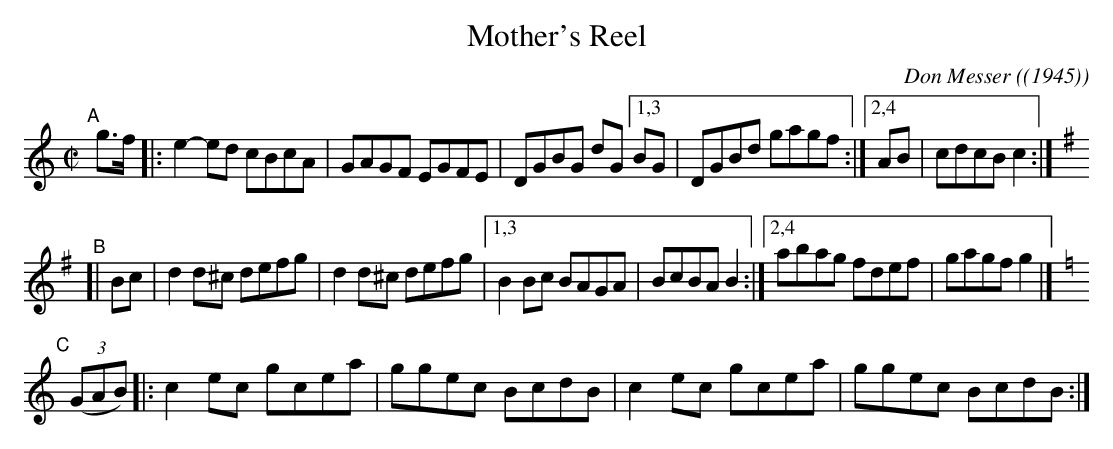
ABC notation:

X:1
T: Mother's Reel
O:(1945)
C: Don Messer
M: C|
L: 1/8
K: C
"^A"[|]\
g>f |: e2-ed cBcA | GAGF EGFE | DGBG dG [1,3 BG | DGBd gagf \
                                      :|[2,4 AB | cdcB c2 :|[K:G]
"^B"[|\
Bc | d2d^c defg | d2d^c defg |[1,3 B2Bc BAGA | BcBA B2 \
                            :|[2,4 abag fdef | gagf g2 |][K:=f][K:C]
"^C"[|]\
((3GAB) |: c2ec gcea | ggec BcdB | c2ec gcea | ggec BcdB :|
